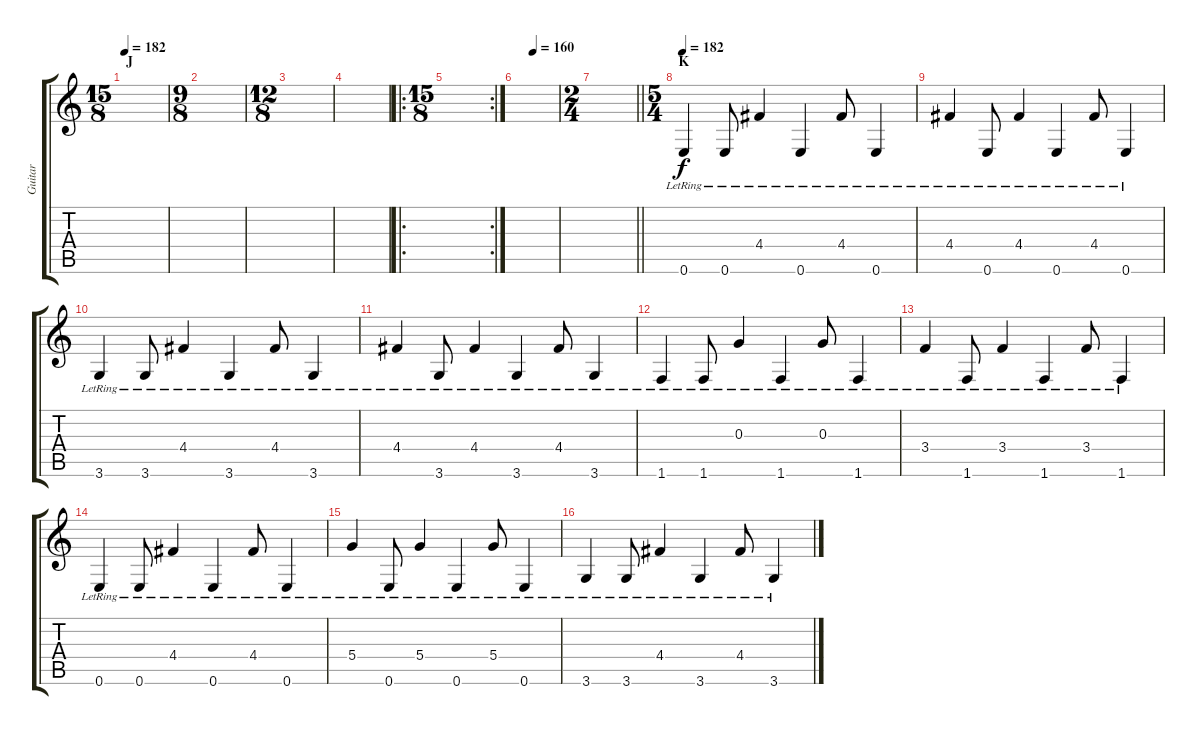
\track ("Guitar" "Guitar") {instrument distortionguitar}
\staff {score tabs}
\tuning (E4 B3 G3 D3 A2 E2) {hide}
\ts (15 8)
\section ("" "J")
\tempo 182
\clef g2
\ks c
|
\ts (9 8)
|
\ts (12 8)
|
|
\ro
\rc 2
\ts (15 8)
|
\tempo (160 0.4)
|
\ts (2 4)
\barLineRight lightlight
|
\ts (5 4)
\section ("" "K")
\tempo 182
0.6{lr}.4{volume 10 instrument electricguitarjazz} 0.6{lr}.8 4.4{lr}.4 0.6{lr}.4 4.4{lr}.8 0.6{lr}.4 |
4.4{lr}.4 0.6{lr}.8 4.4{lr}.4 0.6{lr}.4 4.4{lr}.8 0.6{lr}.4 |
3.6{lr}.4 3.6{lr}.8 4.4{lr}.4 3.6{lr}.4 4.4{lr}.8 3.6{lr}.4 |
4.4{lr}.4 3.6{lr}.8 4.4{lr}.4 3.6{lr}.4 4.4{lr}.8 3.6{lr}.4 |
1.6{lr}.4 1.6{lr}.8 0.3{lr}.4 1.6{lr}.4 0.3{lr}.8 1.6{lr}.4 |
3.4{lr}.4 1.6{lr}.8 3.4{lr}.4 1.6{lr}.4 3.4{lr}.8 1.6{lr}.4 |
0.6{lr}.4 0.6{lr}.8 4.4{lr}.4 0.6{lr}.4 4.4{lr}.8 0.6{lr}.4 |
5.4{lr}.4 0.6{lr}.8 5.4{lr}.4 0.6{lr}.4 5.4{lr}.8 0.6{lr}.4 |
3.6{lr}.4 3.6{lr}.8 4.4{lr}.4 3.6{lr}.4 4.4{lr}.8 3.6{lr}.4
